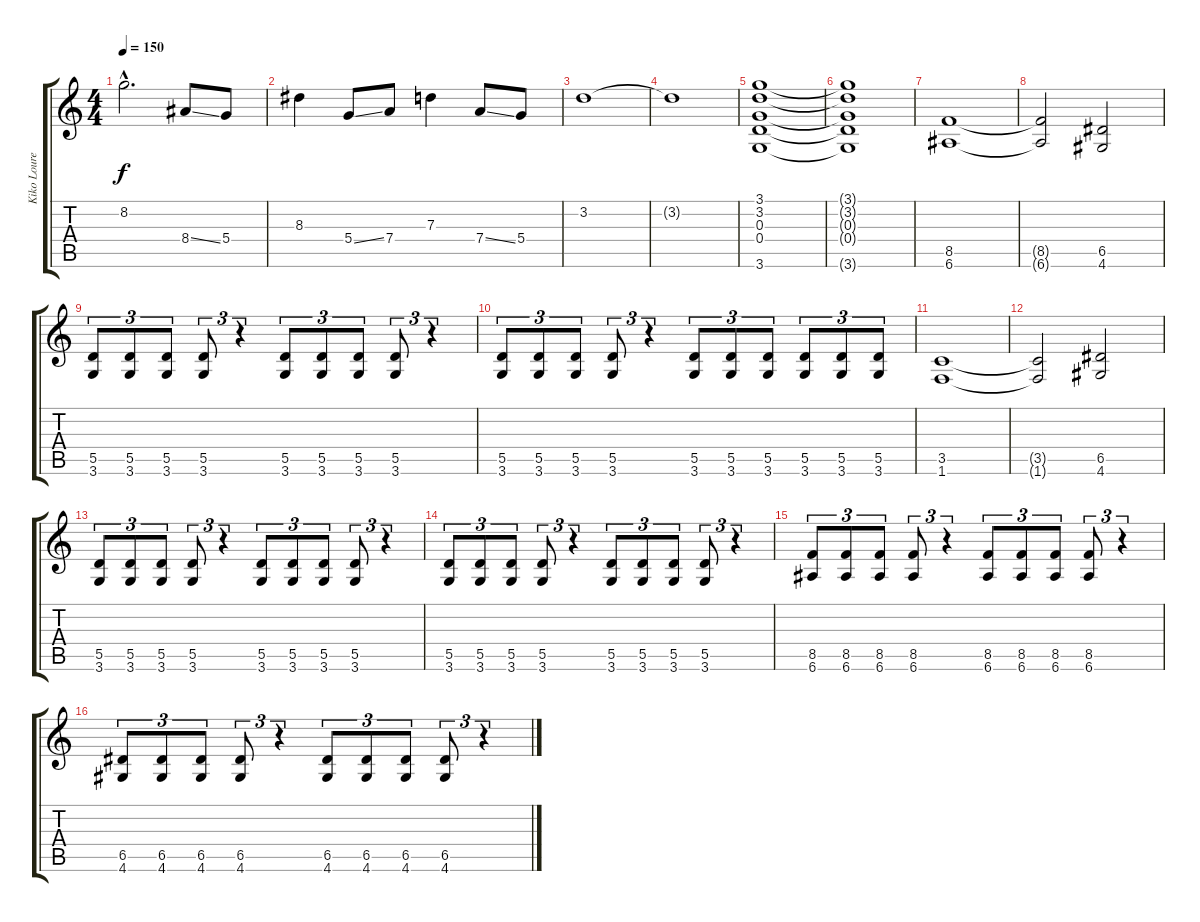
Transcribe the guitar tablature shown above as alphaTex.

\track ("Kiko Loureiro" "Kiko Loure") {instrument distortionguitar}
\staff {score tabs}
\tuning (E4 B3 G3 D3 A2 E2) {hide}
\ts (4 4)
\tempo 150
\clef g2
\ks c
8.2{hac}.2{d dy f} 8.4{ss}.8 5.4.8 |
8.3.4 5.4{ss}.8 7.4.8 7.3.4 7.4{ss}.8 5.4.8 |
3.2.1 |
3.2{t}.1 |
(3.1 3.2 0.3 0.4 3.6).1 |
(3.1{t} 3.2{t} 0.3{t} 0.4{t} 3.6{t}).1 |
(8.5 6.6).1 |
(8.5{t} 6.6{t}).2 (6.5 4.6).2 |
(5.5 3.6).8{tu (3 2)} (5.5 3.6).8{tu (3 2)} (5.5 3.6).8{tu (3 2)} (5.5 3.6).8{tu (3 2)} r.4{tu (3 2)} (5.5 3.6).8{tu (3 2)} (5.5 3.6).8{tu (3 2)} (5.5 3.6).8{tu (3 2)} (5.5 3.6).8{tu (3 2)} r.4{tu (3 2)} |
(5.5 3.6).8{tu (3 2)} (5.5 3.6).8{tu (3 2)} (5.5 3.6).8{tu (3 2)} (5.5 3.6).8{tu (3 2)} r.4{tu (3 2)} (5.5 3.6).8{tu (3 2)} (5.5 3.6).8{tu (3 2)} (5.5 3.6).8{tu (3 2)} (5.5 3.6).8{tu (3 2)} (5.5 3.6).8{tu (3 2)} (5.5 3.6).8{tu (3 2)} |
(3.5 1.6).1 |
(3.5{t} 1.6{t}).2 (6.5 4.6).2 |
(5.5 3.6).8{tu (3 2)} (5.5 3.6).8{tu (3 2)} (5.5 3.6).8{tu (3 2)} (5.5 3.6).8{tu (3 2)} r.4{tu (3 2)} (5.5 3.6).8{tu (3 2)} (5.5 3.6).8{tu (3 2)} (5.5 3.6).8{tu (3 2)} (5.5 3.6).8{tu (3 2)} r.4{tu (3 2)} |
(5.5 3.6).8{tu (3 2)} (5.5 3.6).8{tu (3 2)} (5.5 3.6).8{tu (3 2)} (5.5 3.6).8{tu (3 2)} r.4{tu (3 2)} (5.5 3.6).8{tu (3 2)} (5.5 3.6).8{tu (3 2)} (5.5 3.6).8{tu (3 2)} (5.5 3.6).8{tu (3 2)} r.4{tu (3 2)} |
(8.5 6.6).8{tu (3 2)} (8.5 6.6).8{tu (3 2)} (8.5 6.6).8{tu (3 2)} (8.5 6.6).8{tu (3 2)} r.4{tu (3 2)} (8.5 6.6).8{tu (3 2)} (8.5 6.6).8{tu (3 2)} (8.5 6.6).8{tu (3 2)} (8.5 6.6).8{tu (3 2)} r.4{tu (3 2)} |
(6.5 4.6).8{tu (3 2)} (6.5 4.6).8{tu (3 2)} (6.5 4.6).8{tu (3 2)} (6.5 4.6).8{tu (3 2)} r.4{tu (3 2)} (6.5 4.6).8{tu (3 2)} (6.5 4.6).8{tu (3 2)} (6.5 4.6).8{tu (3 2)} (6.5 4.6).8{tu (3 2)} r.4{tu (3 2)}
